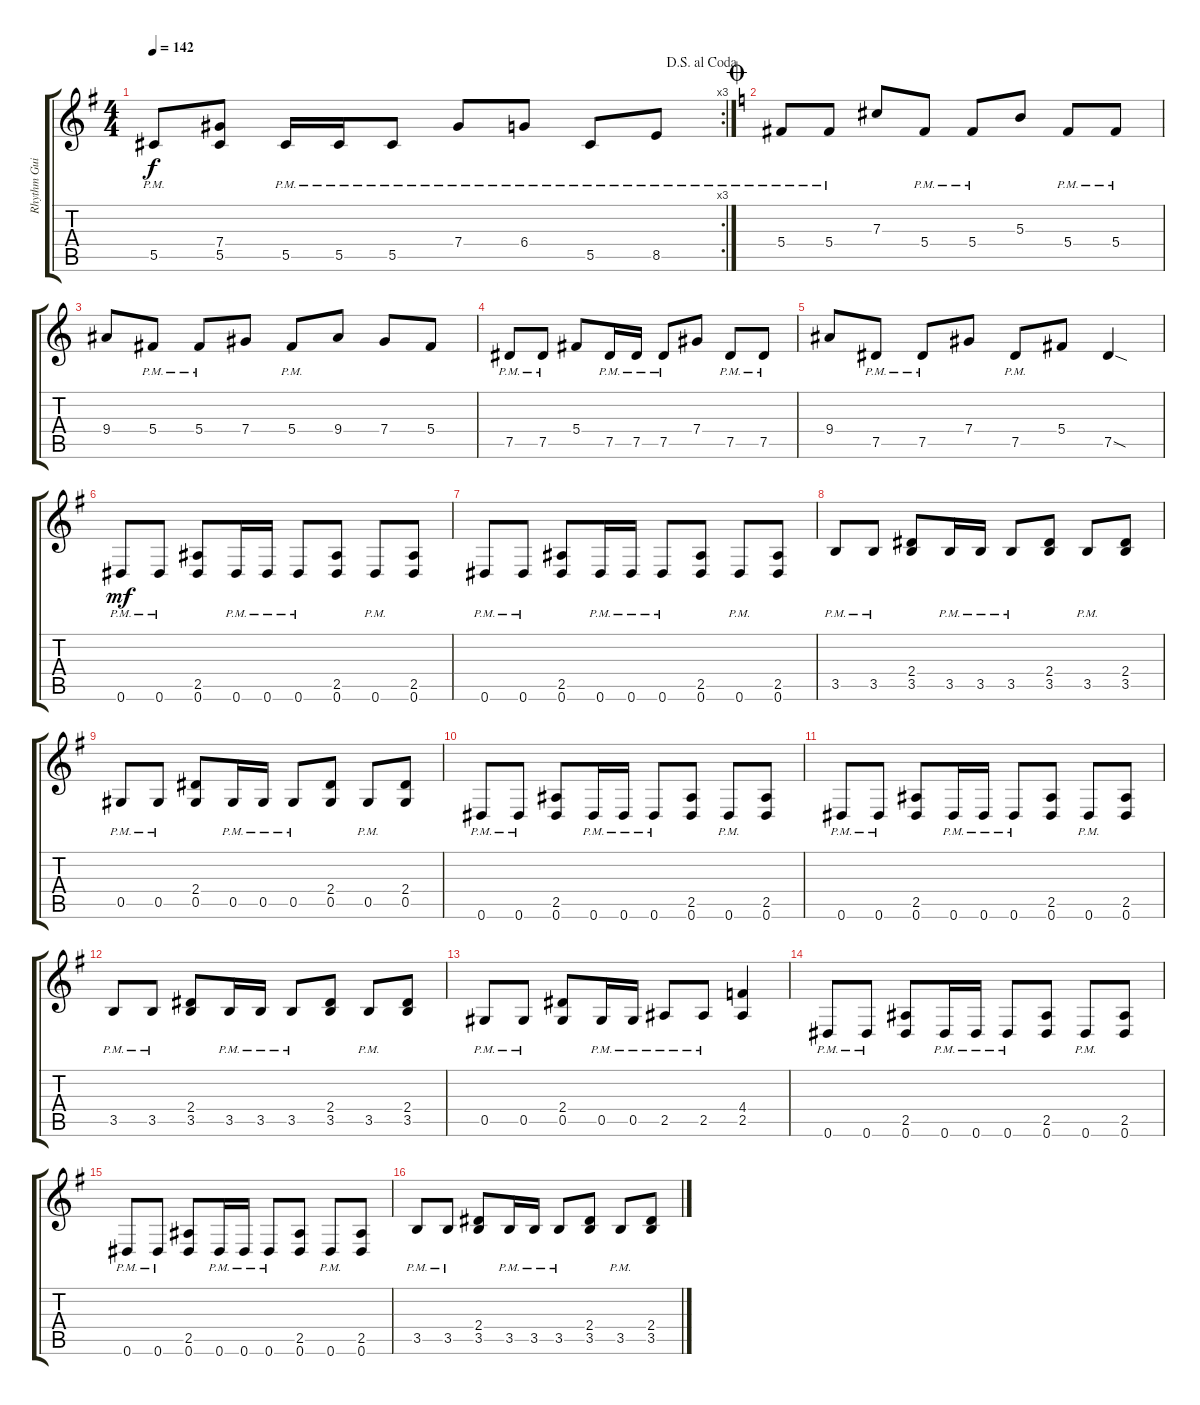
\track ("Rhythm Guitar 2" "Rhythm Gui") {instrument distortionguitar}
\staff {score tabs}
\tuning (Eb4 Bb3 Gb3 Db3 Ab2 Eb2) {hide}
\rc 3
\ts (4 4)
\jump dalsegnoalcoda
\tempo 142
\clef g2
\ks g
5.5{pm}.8{dy f} (7.4 5.5).8 5.5{pm}.16 5.5{pm}.16 5.5{pm}.8 7.4{pm}.8 6.4{pm}.8 5.5{pm}.8 8.5{pm}.8 |
\jump coda
\ks c
5.4{pm}.8 5.4{pm}.8 7.3.8 5.4{pm}.8 5.4{pm}.8 5.3.8 5.4{pm}.8 5.4{pm}.8 |
9.4.8 5.4{pm}.8 5.4{pm}.8 7.4.8 5.4{pm}.8 9.4.8 7.4.8 5.4.8 |
7.5{pm}.8 7.5{pm}.8 5.4.8 7.5{pm}.16 7.5{pm}.16 7.5{pm}.8 7.4.8 7.5{pm}.8 7.5{pm}.8 |
9.4.8 7.5{pm}.8 7.5{pm}.8 7.4.8 7.5{pm}.8 5.4.8 7.5{sod}.4 |
\ks g
0.6{pm}.8{dy mf} 0.6{pm}.8 (2.5 0.6).8 0.6{pm}.16 0.6{pm}.16 0.6{pm}.8 (2.5 0.6).8 0.6{pm}.8 (2.5 0.6).8 |
0.6{pm}.8 0.6{pm}.8 (2.5 0.6).8 0.6{pm}.16 0.6{pm}.16 0.6{pm}.8 (2.5 0.6).8 0.6{pm}.8 (2.5 0.6).8 |
3.5{pm}.8 3.5{pm}.8 (2.4 3.5).8 3.5{pm}.16 3.5{pm}.16 3.5{pm}.8 (2.4 3.5).8 3.5{pm}.8 (2.4 3.5).8 |
0.5{pm}.8 0.5{pm}.8 (2.4 0.5).8 0.5{pm}.16 0.5{pm}.16 0.5{pm}.8 (2.4 0.5).8 0.5{pm}.8 (2.4 0.5).8 |
0.6{pm}.8 0.6{pm}.8 (2.5 0.6).8 0.6{pm}.16 0.6{pm}.16 0.6{pm}.8 (2.5 0.6).8 0.6{pm}.8 (2.5 0.6).8 |
0.6{pm}.8 0.6{pm}.8 (2.5 0.6).8 0.6{pm}.16 0.6{pm}.16 0.6{pm}.8 (2.5 0.6).8 0.6{pm}.8 (2.5 0.6).8 |
3.5{pm}.8 3.5{pm}.8 (2.4 3.5).8 3.5{pm}.16 3.5{pm}.16 3.5{pm}.8 (2.4 3.5).8 3.5{pm}.8 (2.4 3.5).8 |
0.5{pm}.8 0.5{pm}.8 (2.4 0.5).8 0.5{pm}.16 0.5{pm}.16 2.5{pm}.8 2.5{pm}.8 (4.4 2.5).4 |
0.6{pm}.8 0.6{pm}.8 (2.5 0.6).8 0.6{pm}.16 0.6{pm}.16 0.6{pm}.8 (2.5 0.6).8 0.6{pm}.8 (2.5 0.6).8 |
0.6{pm}.8 0.6{pm}.8 (2.5 0.6).8 0.6{pm}.16 0.6{pm}.16 0.6{pm}.8 (2.5 0.6).8 0.6{pm}.8 (2.5 0.6).8 |
3.5{pm}.8 3.5{pm}.8 (2.4 3.5).8 3.5{pm}.16 3.5{pm}.16 3.5{pm}.8 (2.4 3.5).8 3.5{pm}.8 (2.4 3.5).8
